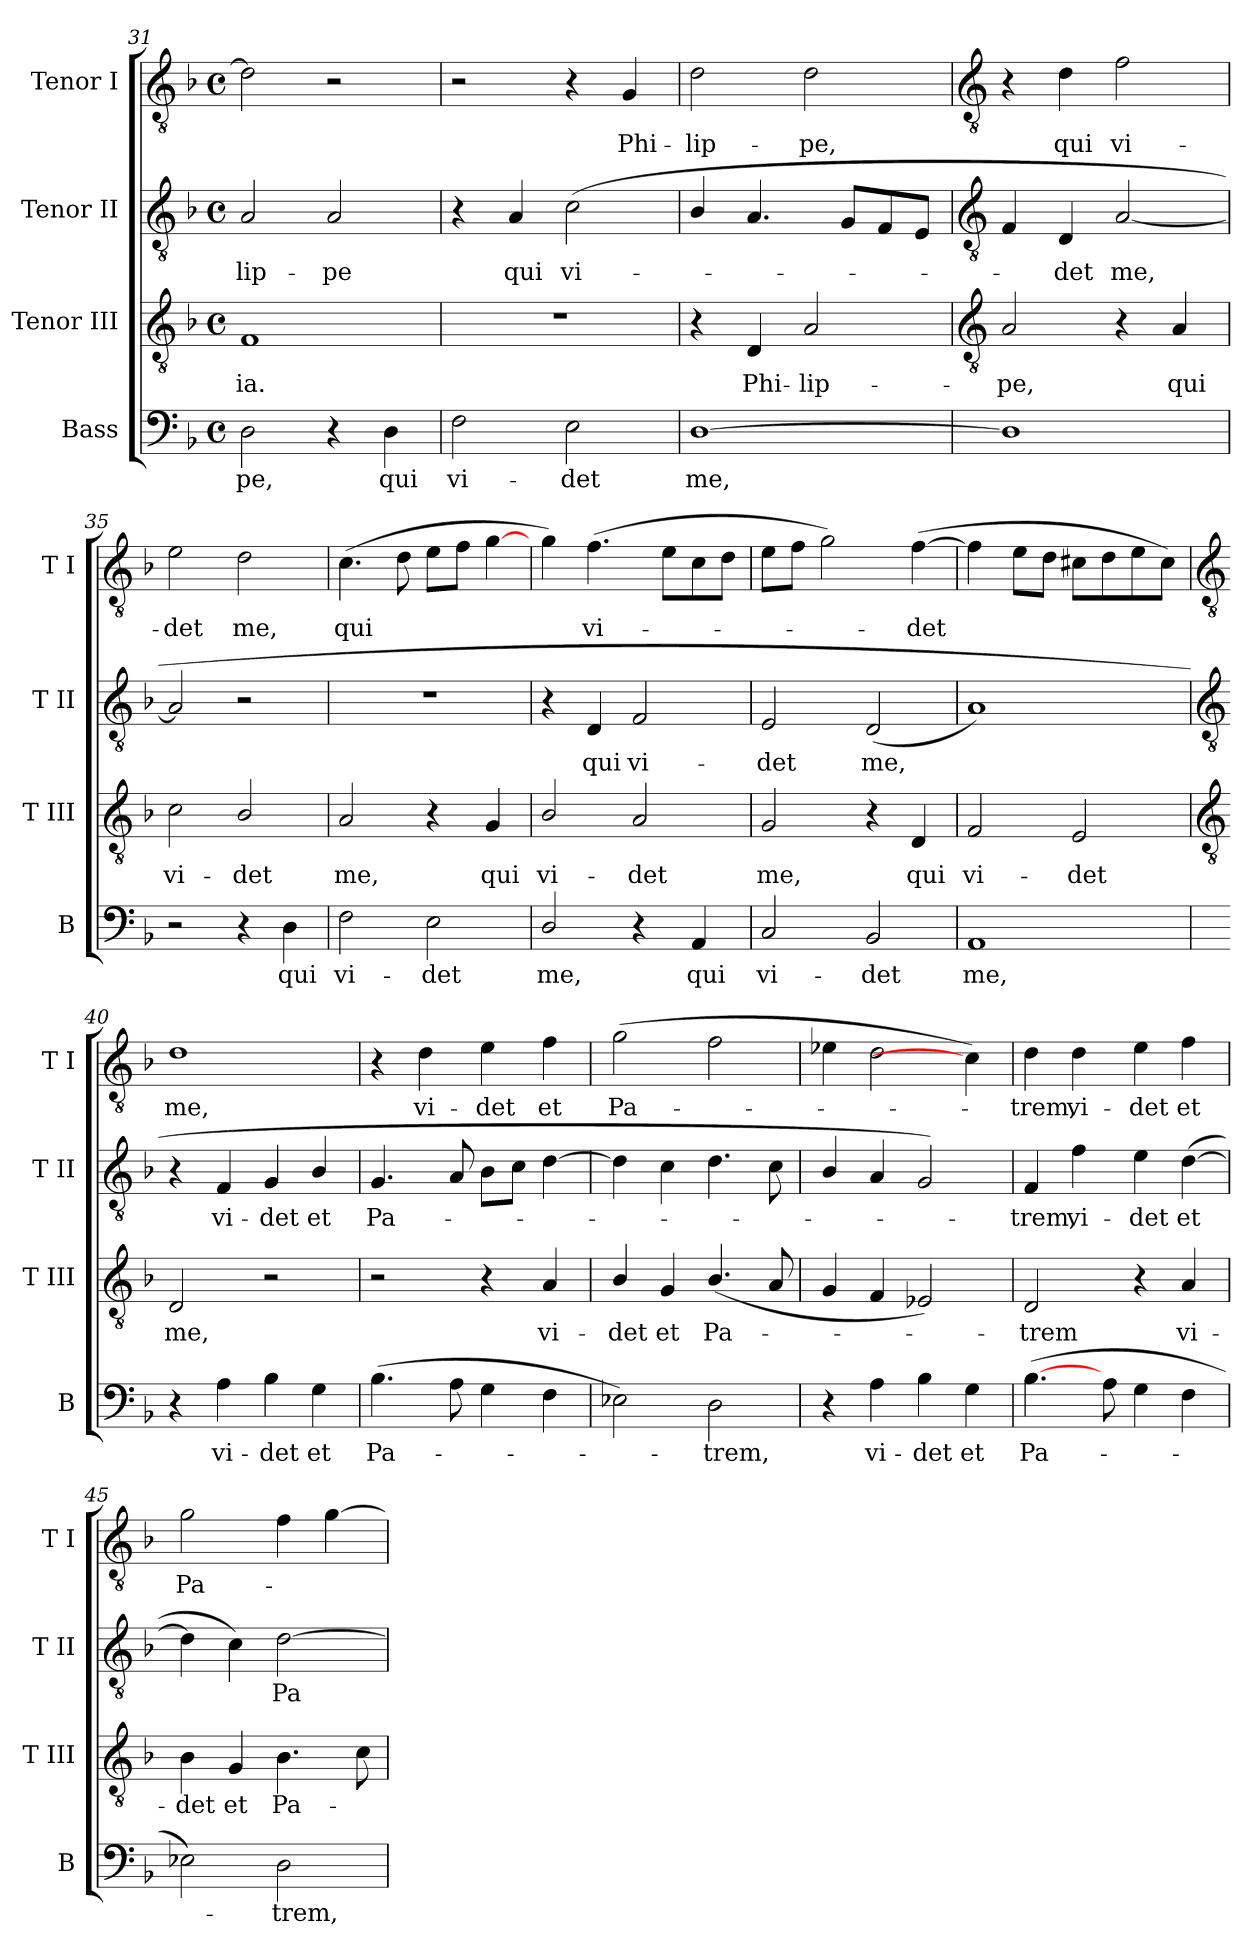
**kern	**text	**kern	**text	**kern	**text	**kern	**text
*part4	*part4	*part3	*part3	*part2	*part2	*part1	*part1
*staff4	*staff4	*staff3	*staff3	*staff2	*staff2	*staff1	*staff1
*I"Bass	*	*I"Tenor III	*	*I"Tenor II	*	*I"Tenor I	*
*I'B	*	*I'T III	*	*I'T II	*	*I'T I	*
*clefF4	*	*clefGv2	*	*clefGv2	*	*clefGv2	*
*k[b-]	*	*k[b-]	*	*k[b-]	*	*k[b-]	*
*F:	*	*F:	*	*F:	*	*F:	*
*M4/4	*	*M4/4	*	*M4/4	*	*M4/4	*
*met(c)	*	*met(c)	*	*met(c)	*	*met(c)	*
=31	=31	=31	=31	=31	=31	=31	=31
!	!LO:LY:b	!	!LO:LY:b	!	!LO:LY:b	!	!
2D	-pe,	1F	ia.	2A	-lip-	2d]	.
!	!	!	!	!	!LO:LY:b	!	!
4r	.	.	.	2A	-pe	2r	.
!	!LO:LY:b	!	!	!	!	!	!
4D	qui	.	.	.	.	.	.
=32	=32	=32	=32	=32	=32	=32	=32
!	!LO:LY:b	!	!	!	!	!	!
2F	vi-	1r	.	4r	.	2r	.
!	!	!	!	!	!LO:LY:b	!	!
.	.	.	.	4A	qui	.	.
!	!LO:LY:b	!	!	!	!LO:LY:b	!	!
2E	-det	.	.	(<2c	vi-	4r	.
!	!	!	!	!	!	!	!LO:LY:b
.	.	.	.	.	.	4G	Phi-
=33	=33	=33	=33	=33	=33	=33	=33
!	!LO:LY:b	!	!	!	!	!	!LO:LY:b
[1D	me,	4r	.	4B-/	.	2d	-lip-
!	!	!	!LO:LY:b	!	!	!	!
.	.	4D	Phi-	4.A	.	.	.
!	!	!	!LO:LY:b	!	!	!	!LO:LY:b
.	.	2A	-lip-	.	.	2d	-pe,
.	.	.	.	8GL	.	.	.
.	.	.	.	8F	.	.	.
.	.	.	.	8EJ	.	.	.
!!LO:LB:g=z
=34	=34	=34	=34	=34	=34	=34	=34
*	*	*clefGv2	*	*clefGv2	*	*clefGv2	*
!	!	!	!LO:LY:b	!	!	!	!
1D]	.	2A	-pe,	4F	.	4r	.
!	!	!	!	!	!LO:LY:b	!	!LO:LY:b
.	.	.	.	4D	det	4d	qui
!	!	!	!	!	!LO:LY:b	!	!LO:LY:b
.	.	4r	.	[2A	me,	2f	vi-
!	!	!	!LO:LY:b	!	!	!	!
.	.	4A	qui	.	.	.	.
=35	=35	=35	=35	=35	=35	=35	=35
!	!	!	!LO:LY:b	!	!	!	!LO:LY:b
2r	.	2c	vi-	2A]	.	2e	-det
!	!	!	!LO:LY:b	!	!	!	!LO:LY:b
4r	.	2B-/	-det	2r	.	2d	me,
!	!LO:LY:b	!	!	!	!	!	!
4D	qui	.	.	.	.	.	.
=36	=36	=36	=36	=36	=36	=36	=36
!	!LO:LY:b	!	!LO:LY:b	!	!	!	!LO:LY:b
2F	vi-	2A	me,	1r	.	(>4.c	qui
.	.	.	.	.	.	8d	.
!	!LO:LY:b	!	!	!	!	!	!
2E	-det	4r	.	.	.	8eL	.
.	.	.	.	.	.	8fJ	.
!	!	!	!LO:LY:b	!	!	!	!
.	.	4G	qui	.	.	[4g	.
=37	=37	=37	=37	=37	=37	=37	=37
!	!LO:LY:b	!	!LO:LY:b	!	!	!	!
2D/	me,	2B-/	vi-	4r	.	4g)	.
!	!	!	!	!	!LO:LY:b	!	!LO:LY:b
.	.	.	.	4D	qui	(>4.f	vi-
!	!	!	!LO:LY:b	!	!LO:LY:b	!	!
4r	.	2A	-det	2F	vi-	.	.
.	.	.	.	.	.	8eL	.
!	!LO:LY:b	!	!	!	!	!	!
4AA	qui	.	.	.	.	8c	.
.	.	.	.	.	.	8dJ	.
=38	=38	=38	=38	=38	=38	=38	=38
!	!LO:LY:b	!	!LO:LY:b	!	!LO:LY:b	!	!
2C	vi-	2G	me,	2E	-det	8eL	.
.	.	.	.	.	.	8fJ	.
.	.	.	.	.	.	2g)	.
!	!LO:LY:b	!	!	!	!LO:LY:b	!	!
2BB-	-det	4r	.	(<2D	me,	.	.
!	!	!	!LO:LY:b	!	!	!	!LO:LY:b
.	.	4D	qui	.	.	(>[4f	det
=39	=39	=39	=39	=39	=39	=39	=39
!	!LO:LY:b	!	!LO:LY:b	!	!	!	!
1AA	me,	2F	vi-	1A)	.	4f]	.
.	.	.	.	.	.	8eL	.
.	.	.	.	.	.	8dJ	.
!	!	!	!LO:LY:b	!	!	!	!
.	.	2E	-det	.	.	8c#XL	.
.	.	.	.	.	.	8d	.
.	.	.	.	.	.	8e	.
.	.	.	.	.	.	8c#J)	.
!!LO:LB:g=z
=40	=40	=40	=40	=40	=40	=40	=40
*	*	*clefGv2	*	*clefGv2	*	*clefGv2	*
!	!	!	!LO:LY:b	!	!	!	!LO:LY:b
4r	.	2D	me,	4r	.	1d	me,
!	!LO:LY:b	!	!	!	!LO:LY:b	!	!
4A	vi-	.	.	4F	vi-	.	.
!	!LO:LY:b	!	!	!	!LO:LY:b	!	!
4B-	-det	2r	.	4G	-det	.	.
!	!LO:LY:b	!	!	!	!LO:LY:b	!	!
4G	et	.	.	4B-/	et	.	.
=41	=41	=41	=41	=41	=41	=41	=41
!	!LO:LY:b	!	!	!	!LO:LY:b	!	!
(>4.B-	Pa-	2r	.	4.G	Pa-	4r	.
!	!	!	!	!	!	!	!LO:LY:b
.	.	.	.	.	.	4d	vi-
8A	.	.	.	8A	.	.	.
!	!	!	!	!	!	!	!LO:LY:b
4G	.	4r	.	8B-L	.	4e	-det
.	.	.	.	8cJ	.	.	.
!	!	!	!LO:LY:b	!	!	!	!LO:LY:b
4F	.	4A	vi-	[4d	.	4f	et
=42	=42	=42	=42	=42	=42	=42	=42
!	!	!	!LO:LY:b	!	!	!	!LO:LY:b
2E-X)	.	4B-/	-det	4d]	.	(>2g	Pa-
!	!	!	!LO:LY:b	!	!	!	!
.	.	4G	et	4c	.	.	.
!	!LO:LY:b	!	!LO:LY:b	!	!	!	!
2D	trem,	(<4.B-/	Pa-	4.d	.	2f	.
.	.	8A	.	8c	.	.	.
=43	=43	=43	=43	=43	=43	=43	=43
4r	.	4G	.	4B-/	.	4e-X	.
!	!LO:LY:b	!	!	!	!	!	!
4A	vi-	4F	.	4A	.	2d	.
!	!LO:LY:b	!	!	!	!	!	!
4B-	-det	2E-X)	.	2G)	.	.	.
!	!LO:LY:b	!	!	!	!	!	!
4G	et	.	.	.	.	4c])	.
=44	=44	=44	=44	=44	=44	=44	=44
!	!LO:LY:b	!	!LO:LY:b	!	!LO:LY:b	!	!LO:LY:b
(>[4.B-	Pa-	2D	trem	4F	trem,	4d	trem,
!	!	!	!	!	!LO:LY:b	!	!LO:LY:b
.	.	.	.	4f	vi-	4d	vi-
8A	.	.	.	.	.	.	.
!	!	!	!	!	!LO:LY:b	!	!LO:LY:b
4G	.	4r	.	4e	-det	4e	-det
!	!	!	!LO:LY:b	!	!LO:LY:b	!	!LO:LY:b
4F	.	4A	vi-	(>[4d	et	4f	et
=45	=45	=45	=45	=45	=45	=45	=45
!	!	!	!LO:LY:b	!	!	!	!LO:LY:b
2E-X)	.	4B-	-det	4d]	.	2g	Pa-
!	!	!	!LO:LY:b	!	!	!	!
.	.	4G	et	4c)	.	.	.
!	!LO:LY:b	!	!LO:LY:b	!	!LO:LY:b	!	!
2D	trem,	4.B-	Pa-	[2d	Pa-	4f	.
.	.	.	.	.	.	[4g	.
.	.	8c	.	.	.	.	.
=	=	=	=	=	=	=	=
*-	*-	*-	*-	*-	*-	*-	*-
